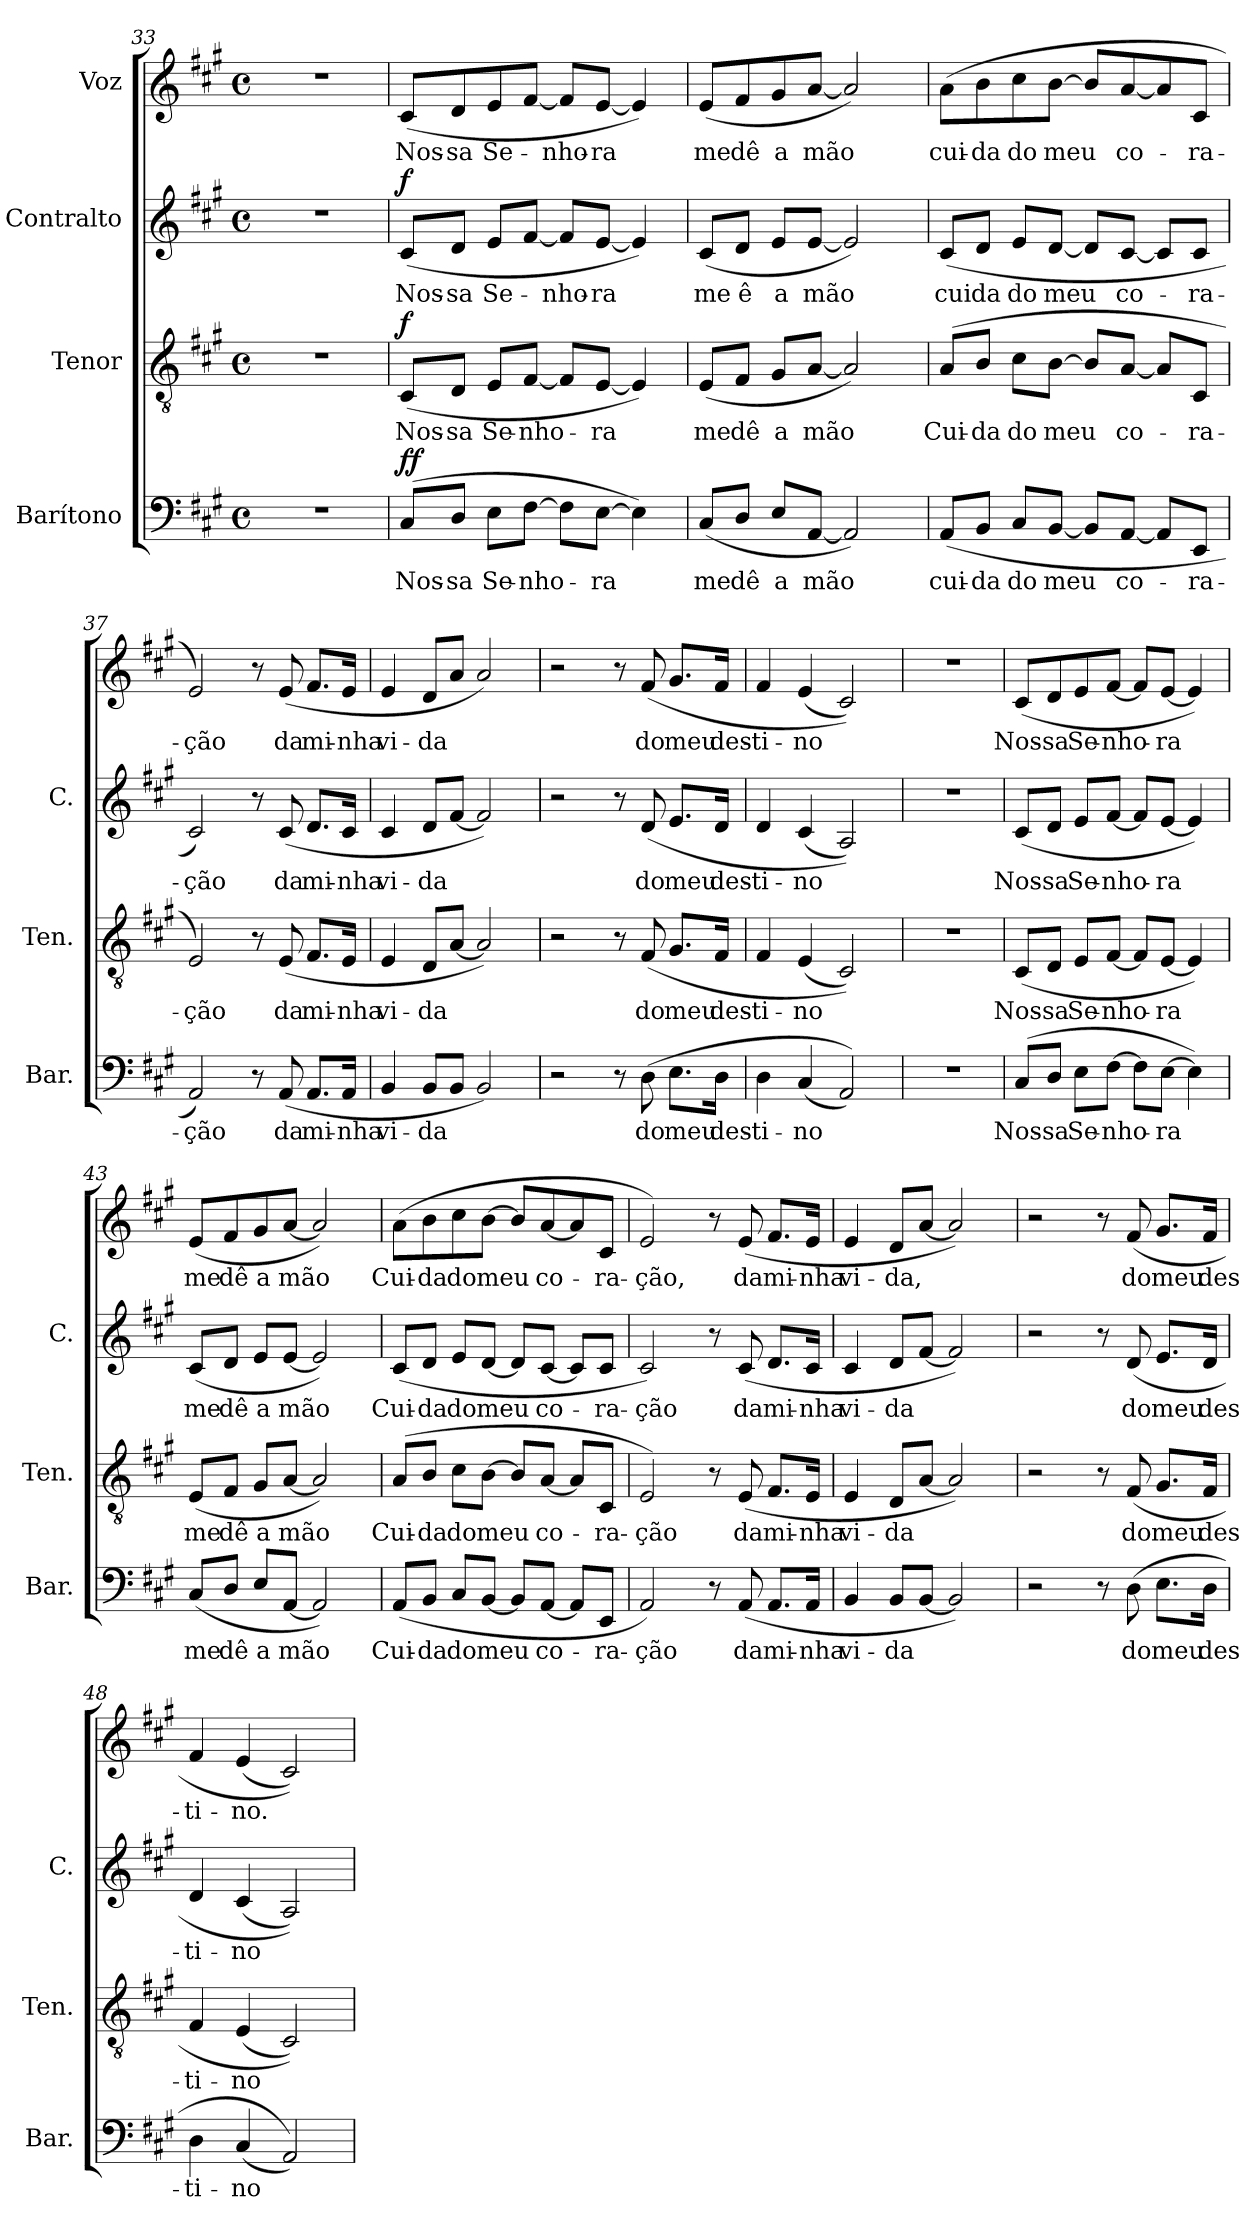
**kern	**text	**dynam	**kern	**text	**dynam	**kern	**text	**dynam	**kern	**text
*part4	*part4	*part4	*part3	*part3	*part3	*part2	*part2	*part2	*part1	*part1
*staff4	*staff4	*staff4	*staff3	*staff3	*staff3	*staff2	*staff2	*staff2	*staff1	*staff1
*I"Barítono	*	*	*I"Tenor	*	*	*I"Contralto	*	*	*I"Voz	*
*I'Bar.	*	*	*I'Ten.	*	*	*I'C.	*	*	*	*
*clefF4	*	*	*clefGv2	*	*	*clefG2	*	*	*clefG2	*
*k[f#c#g#]	*	*	*k[f#c#g#]	*	*	*k[f#c#g#]	*	*	*k[f#c#g#]	*
*M4/4	*	*	*M4/4	*	*	*M4/4	*	*	*M4/4	*
*met(c)	*	*	*met(c)	*	*	*met(c)	*	*	*met(c)	*
=33	=33	=33	=33	=33	=33	=33	=33	=33	=33	=33
1r	.	.	1r	.	.	1r	.	.	1r	.
=34	=34	=34	=34	=34	=34	=34	=34	=34	=34	=34
!	!	!LO:DY:b	!	!	!	!	!	!	!	!LO:LY:b
!	!	!LO:DY:n=1:a	!	!	!LO:DY:a	!	!	!LO:DY:a	!	!
(>8C#/L	Nos-	f f	(<8C#/L	Nos-	f	(<8c#/L	Nos-	f	(<8c#/L	Nos-
!	!	!	!	!	!	!	!	!	!	!LO:LY:b
8D/J	-sa	.	8D/J	-sa	.	8d/J	-sa	.	8d/	-sa
!	!	!	!	!	!	!	!	!	!	!LO:LY:b
8E\L	Se-	.	8E/L	Se-	.	8e/L	Se-	.	8e/	Se-
[8F#\J	-nho-	.	[8F#/J	-nho-	.	[8f#/J	.	.	[8f#/J	.
!	!	!	!	!	!	!	!	!	!	!LO:LY:b
8F#\L]	.	.	8F#/L]	.	.	8f#/L]	-nho-	.	8f#/L]	-nho-
!	!	!	!	!	!	!	!	!	!	!LO:LY:b
[8E\J	-ra	.	[8E/J	-ra	.	[8e/J	-ra	.	[8e/J	-ra
4E\])	.	.	4E/])	.	.	4e/])	.	.	4e/])	.
=35	=35	=35	=35	=35	=35	=35	=35	=35	=35	=35
!	!	!	!	!	!	!	!	!	!	!LO:LY:b
(>8C#/L	me	.	(<8E/L	me	.	(<8c#/L	me	.	(<8e/L	me
!	!	!	!	!	!	!	!	!	!	!LO:LY:b
8D/J	dê	.	8F#/J	dê	.	8d/J	ê	.	8f#/	dê
!	!	!	!	!	!	!	!	!	!	!LO:LY:b
8E/L	a	.	8G#/L	a	.	8e/L	a	.	8g#/	a
!	!	!	!	!	!	!	!	!	!	!LO:LY:b
[8AA/J	mão	.	[8A/J	mão	.	[8e/J	mão	.	[8a/J	mão
2AA/])	.	.	2A/])	.	.	2e/])	.	.	2a/])	.
!!LO:LB:g=z
=36	=36	=36	=36	=36	=36	=36	=36	=36	=36	=36
!	!	!	!	!	!	!	!	!	!	!LO:LY:b
(<8AA/L	cui-	.	(>8A/L	Cui-	.	(<8c#/L	cui	.	(>8a\L	cui-
!	!	!	!	!	!	!	!	!	!	!LO:LY:b
8BB/J	-da	.	8B/J	-da	.	8d/J	da	.	8b\	-da
!	!	!	!	!	!	!	!	!	!	!LO:LY:b
8C#/L	do	.	8c#\L	do	.	8e/L	do	.	8cc#\	do
!	!	!	!	!	!	!	!	!	!	!LO:LY:b
[8BB/J	meu	.	[8B\J	meu	.	[8d/J	meu	.	[8b\J	meu
8BB/L]	.	.	8B/L]	.	.	8d/L]	.	.	8b/L]	.
!	!	!	!	!	!	!	!	!	!	!LO:LY:b
[8AA/J	co-	.	[8A/J	co-	.	[8c#/J	co-	.	[8a/	co-
8AA/L]	.	.	8A/L]	.	.	8c#/L]	.	.	8a/]	.
!	!	!	!	!	!	!	!	!	!	!LO:LY:b
8EE/J	-ra-	.	8C#/J	-ra-	.	8c#/J	-ra-	.	8c#/J	-ra-
=37	=37	=37	=37	=37	=37	=37	=37	=37	=37	=37
!	!	!	!	!	!	!	!	!	!	!LO:LY:b
2AA/)	-ção	.	2E/)	-ção	.	2c#/)	-ção	.	2e/)	-ção
8r	.	.	8r	.	.	8r	.	.	8r	.
!	!	!	!	!	!	!	!	!	!	!LO:LY:b
(<8AA/	da	.	(<8E/	da	.	(<8c#/	da	.	(<8e/	da
!	!	!	!	!	!	!	!	!	!	!LO:LY:b
8.AA/L	mi-	.	8.F#/L	mi-	.	8.d/L	mi-	.	8.f#/L	mi-
!	!	!	!	!	!	!	!	!	!	!LO:LY:b
16AA/Jk	-nha	.	16E/Jk	-nha	.	16c#/Jk	-nha	.	16e/Jk	-nha
=38	=38	=38	=38	=38	=38	=38	=38	=38	=38	=38
!	!	!	!	!	!	!	!	!	!	!LO:LY:b
4BB/	vi-	.	4E/	vi-	.	4c#/	vi-	.	4e/	vi-
!	!	!	!	!	!	!	!	!	!	!LO:LY:b
8BB/L	-da	.	8D/L	-da	.	8d/L	-da	.	8d/L	-da
8BB/J	.	.	[8A/J	.	.	[8f#/J	.	.	8a/J	.
2BB/)	.	.	2A/])	.	.	2f#/])	.	.	2a/)	.
=39	=39	=39	=39	=39	=39	=39	=39	=39	=39	=39
2r	.	.	2r	.	.	2r	.	.	2r	.
8r	.	.	8r	.	.	8r	.	.	8r	.
!	!	!	!	!	!	!	!	!	!	!LO:LY:b
(>8D\	do	.	(<8F#/	do	.	(<8d/	do	.	(<8f#/	do
!	!	!	!	!	!	!	!	!	!	!LO:LY:b
8.E\L	meu	.	8.G#/L	meu	.	8.e/L	meu	.	8.g#/L	meu
!	!	!	!	!	!	!	!	!	!	!LO:LY:b
16D\Jk	des-	.	16F#/Jk	des-	.	16d/Jk	des-	.	16f#/Jk	des-
=40	=40	=40	=40	=40	=40	=40	=40	=40	=40	=40
!	!	!	!	!	!	!	!	!	!	!LO:LY:b
4D\	-ti-	.	4F#/	-ti-	.	4d/	-ti-	.	4f#/	-ti-
!	!	!	!	!	!	!	!	!	!	!LO:LY:b
(<4C#/	-no	.	(<4E/	-no	.	(<4c#/	-no	.	(<4e/	-no
2AA/))	.	.	2C#/))	.	.	2A/))	.	.	2c#/))	.
=41	=41	=41	=41	=41	=41	=41	=41	=41	=41	=41
1r	.	.	1r	.	.	1r	.	.	1r	.
=42	=42	=42	=42	=42	=42	=42	=42	=42	=42	=42
!	!	!	!	!	!	!	!	!	!	!LO:LY:b
(>8C#/L	Nos-	.	(<8C#/L	Nos-	.	(<8c#/L	Nos-	.	(<8c#/L	Nos-
!	!	!	!	!	!	!	!	!	!	!LO:LY:b
8D/J	-sa	.	8D/J	-sa	.	8d/J	-sa	.	8d/	-sa
!	!	!	!	!	!	!	!	!	!	!LO:LY:b
8E\L	Se-	.	8E/L	Se-	.	8e/L	Se-	.	8e/	Se-
!	!	!	!	!	!	!	!	!	!	!LO:LY:b
[8F#\J	-nho-	.	[8F#/J	-nho-	.	[8f#/J	-nho-	.	[8f#/J	-nho-
8F#\L]	.	.	8F#/L]	.	.	8f#/L]	.	.	8f#/L]	.
!	!	!	!	!	!	!	!	!	!	!LO:LY:b
[8E\J	-ra	.	[8E/J	-ra	.	[8e/J	-ra	.	[8e/J	-ra
4E\])	.	.	4E/])	.	.	4e/])	.	.	4e/])	.
!!LO:LB:g=z
=43	=43	=43	=43	=43	=43	=43	=43	=43	=43	=43
!	!	!	!	!	!	!	!	!	!	!LO:LY:b
(>8C#/L	me	.	(<8E/L	me	.	(<8c#/L	me	.	(<8e/L	me
!	!	!	!	!	!	!	!	!	!	!LO:LY:b
8D/J	dê	.	8F#/J	dê	.	8d/J	dê	.	8f#/	dê
!	!	!	!	!	!	!	!	!	!	!LO:LY:b
8E/L	a	.	8G#/L	a	.	8e/L	a	.	8g#/	a
!	!	!	!	!	!	!	!	!	!	!LO:LY:b
[8AA/J	mão	.	[8A/J	mão	.	[8e/J	mão	.	[8a/J	mão
2AA/])	.	.	2A/])	.	.	2e/])	.	.	2a/])	.
=44	=44	=44	=44	=44	=44	=44	=44	=44	=44	=44
!	!	!	!	!	!	!	!	!	!	!LO:LY:b
(<8AA/L	Cui-	.	(>8A/L	Cui-	.	(<8c#/L	Cui-	.	(>8a\L	Cui-
!	!	!	!	!	!	!	!	!	!	!LO:LY:b
8BB/J	-da	.	8B/J	-da	.	8d/J	-da	.	8b\	-da
!	!	!	!	!	!	!	!	!	!	!LO:LY:b
8C#/L	do	.	8c#\L	do	.	8e/L	do	.	8cc#\	do
!	!	!	!	!	!	!	!	!	!	!LO:LY:b
[8BB/J	meu	.	[8B\J	meu	.	[8d/J	meu	.	[8b\J	meu
8BB/L]	.	.	8B/L]	.	.	8d/L]	.	.	8b/L]	.
!	!	!	!	!	!	!	!	!	!	!LO:LY:b
[8AA/J	co-	.	[8A/J	co-	.	[8c#/J	co-	.	[8a/	co-
8AA/L]	.	.	8A/L]	.	.	8c#/L]	.	.	8a/]	.
!	!	!	!	!	!	!	!	!	!	!LO:LY:b
8EE/J	-ra-	.	8C#/J	-ra-	.	8c#/J	-ra-	.	8c#/J	-ra-
=45	=45	=45	=45	=45	=45	=45	=45	=45	=45	=45
!	!	!	!	!	!	!	!	!	!	!LO:LY:b
2AA/)	-ção	.	2E/)	-ção	.	2c#/)	-ção	.	2e/)	-ção,
8r	.	.	8r	.	.	8r	.	.	8r	.
!	!	!	!	!	!	!	!	!	!	!LO:LY:b
(<8AA/	da	.	(<8E/	da	.	(<8c#/	da	.	(<8e/	da
!	!	!	!	!	!	!	!	!	!	!LO:LY:b
8.AA/L	mi-	.	8.F#/L	mi-	.	8.d/L	mi-	.	8.f#/L	mi-
!	!	!	!	!	!	!	!	!	!	!LO:LY:b
16AA/Jk	-nha	.	16E/Jk	-nha	.	16c#/Jk	-nha	.	16e/Jk	-nha
=46	=46	=46	=46	=46	=46	=46	=46	=46	=46	=46
!	!	!	!	!	!	!	!	!	!	!LO:LY:b
4BB/	vi-	.	4E/	vi-	.	4c#/	vi-	.	4e/	vi-
!	!	!	!	!	!	!	!	!	!	!LO:LY:b
8BB/L	-da	.	8D/L	-da	.	8d/L	-da	.	8d/L	-da,
[8BB/J	.	.	[8A/J	.	.	[8f#/J	.	.	[8a/J	.
2BB/])	.	.	2A/])	.	.	2f#/])	.	.	2a/])	.
=47	=47	=47	=47	=47	=47	=47	=47	=47	=47	=47
2r	.	.	2r	.	.	2r	.	.	2r	.
8r	.	.	8r	.	.	8r	.	.	8r	.
!	!	!	!	!	!	!	!	!	!	!LO:LY:b
(>8D\	do	.	(<8F#/	do	.	(<8d/	do	.	(<8f#/	do
!	!	!	!	!	!	!	!	!	!	!LO:LY:b
8.E\L	meu	.	8.G#/L	meu	.	8.e/L	meu	.	8.g#/L	meu
!	!	!	!	!	!	!	!	!	!	!LO:LY:b
16D\Jk	des-	.	16F#/Jk	des-	.	16d/Jk	des-	.	16f#/Jk	des-
=48	=48	=48	=48	=48	=48	=48	=48	=48	=48	=48
!	!	!	!	!	!	!	!	!	!	!LO:LY:b
4D\	-ti-	.	4F#/	-ti-	.	4d/	-ti-	.	4f#/	-ti-
!	!	!	!	!	!	!	!	!	!	!LO:LY:b
(<4C#/	-no	.	(<4E/	-no	.	(<4c#/	-no	.	(<4e/	-no.
2AA/))	.	.	2C#/))	.	.	2A/))	.	.	2c#/))	.
=	=	=	=	=	=	=	=	=	=	=
*-	*-	*-	*-	*-	*-	*-	*-	*-	*-	*-
